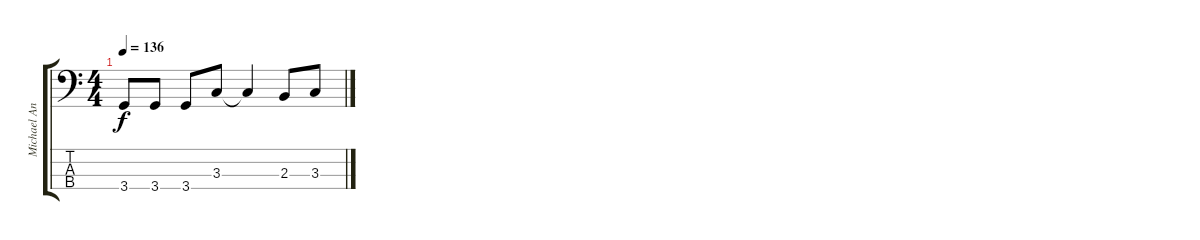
\track ("Michael Anthony (Bass)" "Michael An") {instrument electricbassfinger}
\staff {score tabs}
\tuning (G2 D2 A1 E1) {hide}
\ts (4 4)
\tempo 136
\clef f4
\ks c
3.4.8{dy f} 3.4.8 3.4.8 3.3.8 3.3{t}.4 2.3.8 3.3.8
